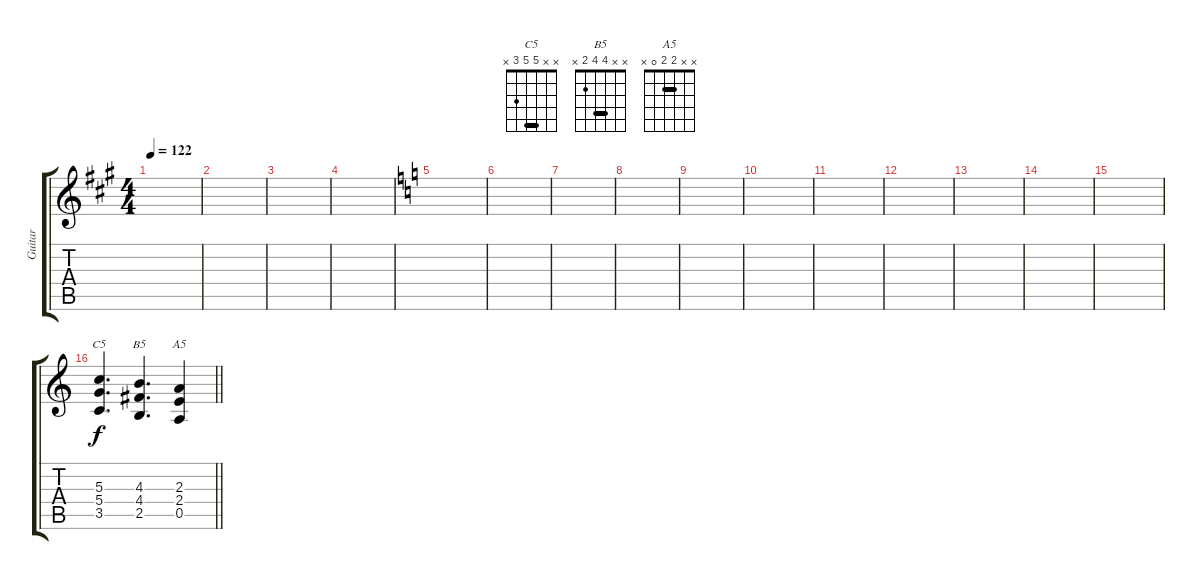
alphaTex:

\track ("Guitar" "Guitar") {instrument distortionguitar}
\staff {score tabs}
\tuning (E4 B3 G3 D3 A2 D2) {hide}
\chord ("C5" x x 5 5 3 x) {barre 5}
\chord ("B5" x x 4 4 2 x) {barre 4}
\chord ("A5" x x 2 2 0 x) {barre 2}
\ts (4 4)
\tempo 122
\clef g2
\ks a
|
|
|
|
\ks c
|
|
|
|
|
|
|
|
|
|
|
\barLineRight lightlight
(5.3 5.4 3.5).4{d ch "C5"} (4.3 4.4 2.5).4{d ch "B5"} (2.3 2.4 0.5).4{ch "A5"}
